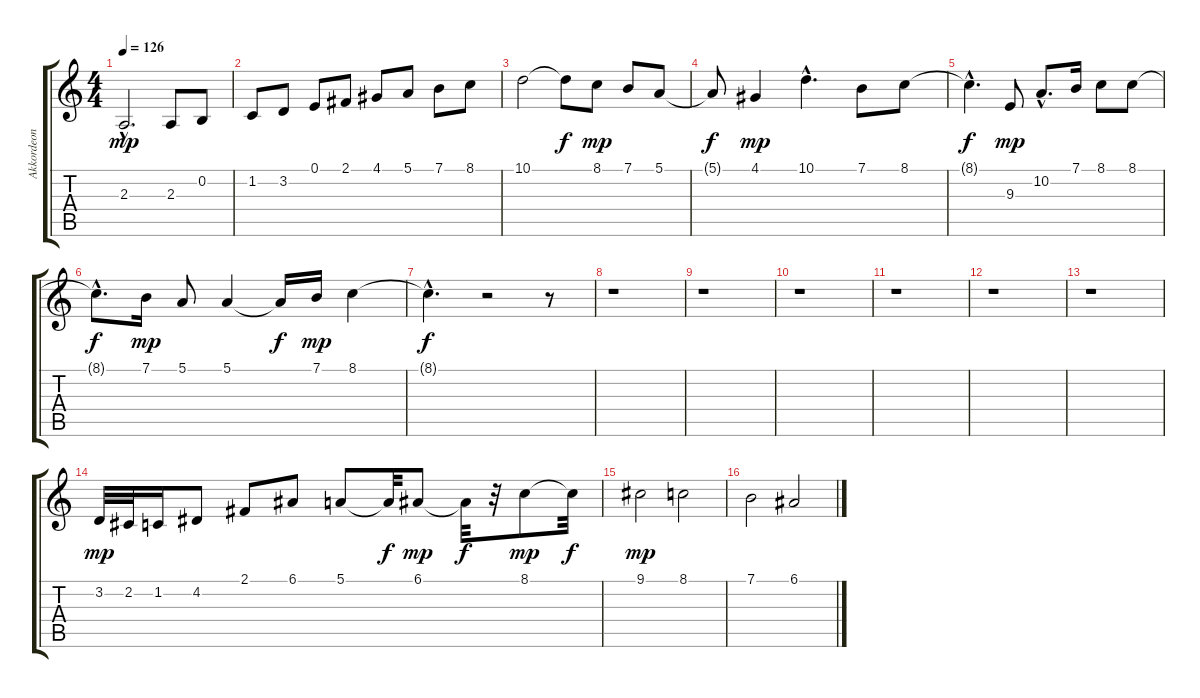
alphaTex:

\track ("Akkordeon" "Akkordeon") {instrument tangoaccordion}
\staff {score tabs}
\tuning (E4 B3 G3 D3 A2 E2) {hide}
\ts (4 4)
\tempo 126
\clef g2
\ks c
2.3{hac}.2{d dy mp} 2.3.8 0.2.8 |
1.2.8 3.2.8 0.1.8 2.1.8 4.1.8 5.1.8 7.1.8 8.1.8 |
10.1.2 10.1{t}.8{dy f} 8.1.8{dy mp} 7.1.8 5.1.8 |
5.1{t}.8{dy f} 4.1.4{dy mp} 10.1{hac}.4{d} 7.1.8 8.1.8 |
8.1{hac t}.4{d dy f} 9.3.8{dy mp} 10.2{hac}.8{d} 7.1.16 8.1.8 8.1.8 |
8.1{hac t}.8{d dy f} 7.1.16{dy mp} 5.1.8 5.1.4 5.1{t}.16{dy f} 7.1.16{dy mp} 8.1.4 |
8.1{hac t}.4{d dy f} r.2 r.8 |
r.1 |
r.1 |
r.1 |
r.1 |
r.1 |
r.1 |
3.2.32{dy mp} 2.2.32 1.2.16 4.2.8 2.1.8 6.1.8 5.1.8 5.1{t}.32{dy f} 6.1.8{dy mp} 6.1{t}.32{dy f} r.32 8.1.8{dy mp} 8.1{t}.32{dy f} |
9.1.2{dy mp} 8.1.2 |
7.1.2 6.1.2
